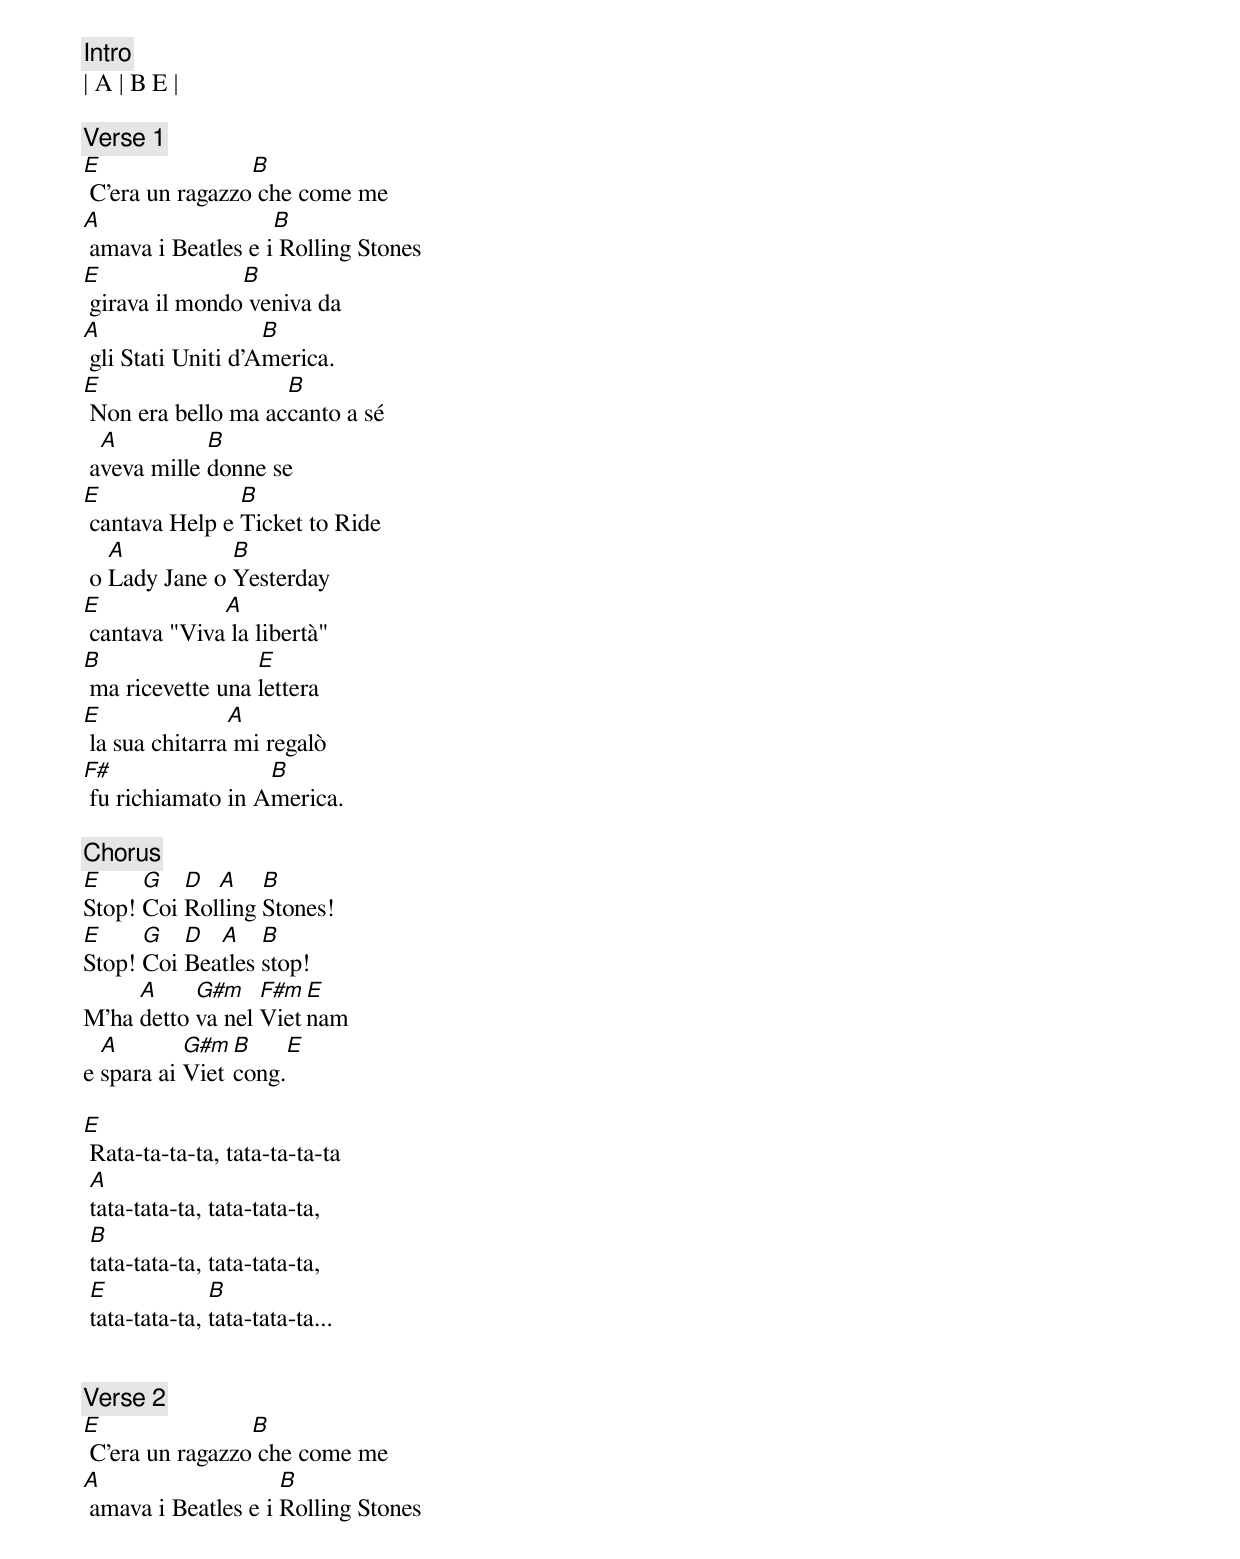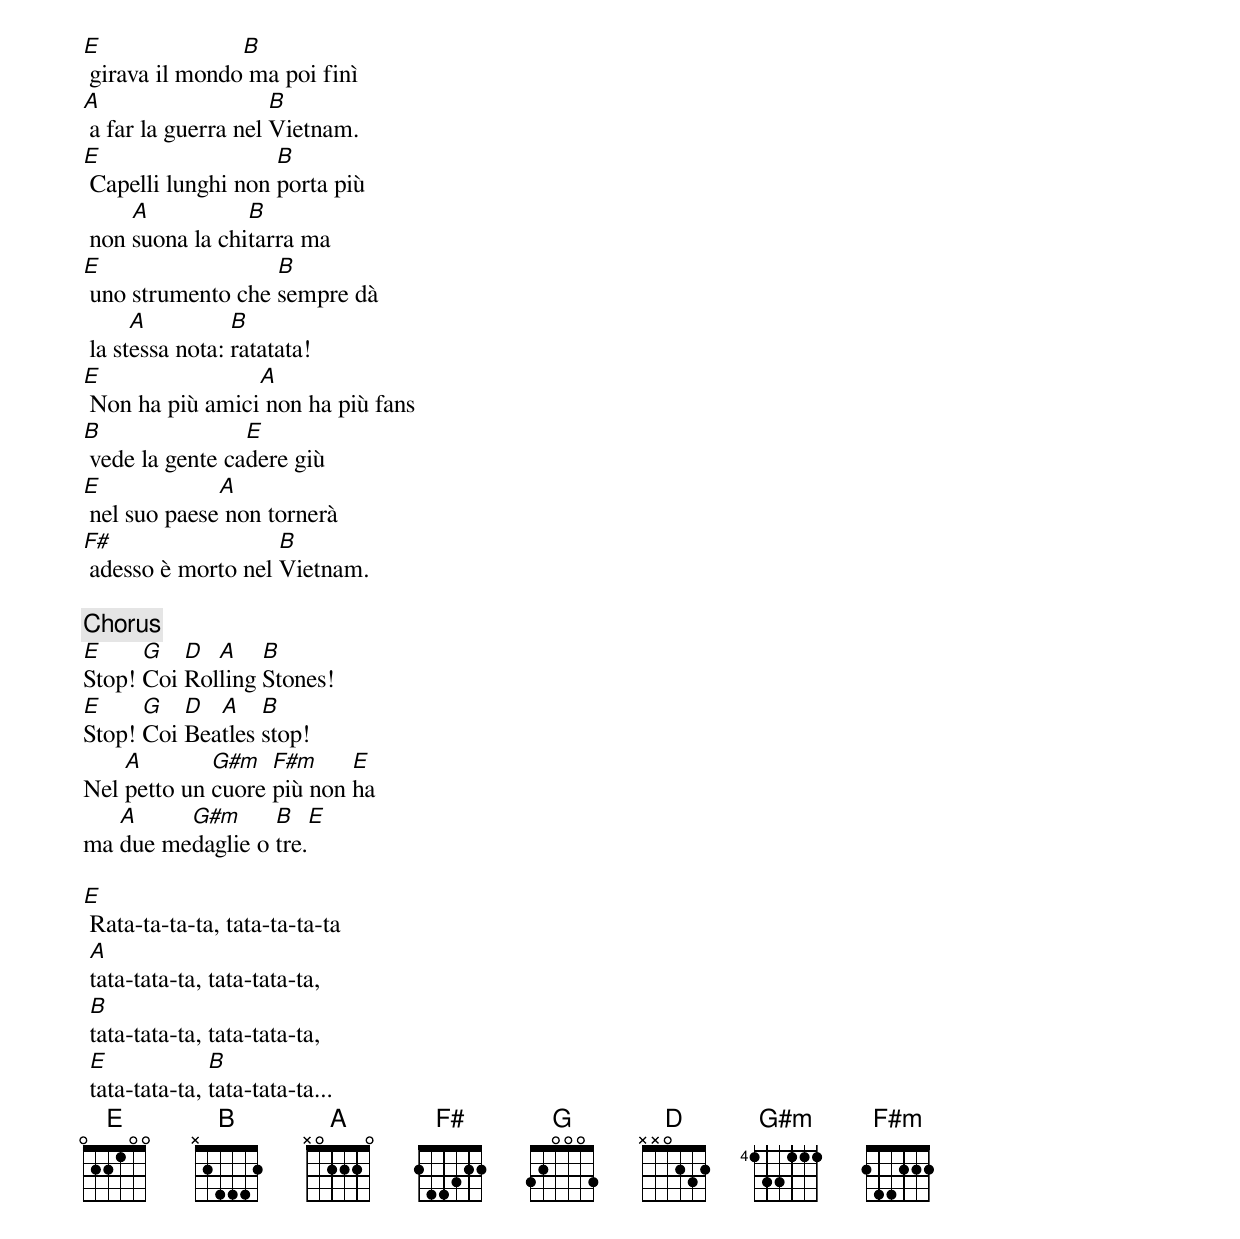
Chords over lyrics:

[Intro]
| A | B E |

[Verse 1]
E                B
 C'era un ragazzo che come me
A                   B
 amava i Beatles e i Rolling Stones
E               B
 girava il mondo veniva da
A                   B
 gli Stati Uniti d'America.
E                   B
 Non era bello ma accanto a sé
  A          B
 aveva mille donne se
E               B
 cantava Help e Ticket to Ride
   A           B
 o Lady Jane o Yesterday
E             A
 cantava "Viva la libertà"
B                 E
 ma ricevette una lettera
E               A
 la sua chitarra mi regalò
F#                 B
 fu richiamato in America.

[Chorus]
E     G   D  A    B
Stop! Coi Rolling Stones!
E     G   D  A    B
Stop! Coi Beatles stop!
     A     G#m    F#m E
M'ha detto va nel Vietnam
  A        G#m B    E
e spara ai Vietcong.

E
 Rata-ta-ta-ta, tata-ta-ta-ta
 A
 tata-tata-ta, tata-tata-ta,
 B
 tata-tata-ta, tata-tata-ta,
 E             B
 tata-tata-ta, tata-tata-ta...


[Verse 2]
E                B
 C'era un ragazzo che come me
A                    B
 amava i Beatles e i Rolling Stones
E               B
 girava il mondo ma poi finì
A                    B
 a far la guerra nel Vietnam.
E                   B
 Capelli lunghi non porta più
     A           B
 non suona la chitarra ma
E                  B
 uno strumento che sempre dà
      A          B
 la stessa nota: ratatata!
E                A
 Non ha più amici non ha più fans
B                E
 vede la gente cadere giù
E             A
 nel suo paese non tornerà
F#                  B
 adesso è morto nel Vietnam.

[Chorus]
E     G   D  A    B
Stop! Coi Rolling Stones!
E     G   D  A    B
Stop! Coi Beatles stop!
    A        G#m   F#m     E
Nel petto un cuore più non ha
   A     G#m      B   E
ma due medaglie o tre.

E
 Rata-ta-ta-ta, tata-ta-ta-ta
 A
 tata-tata-ta, tata-tata-ta,
 B
 tata-tata-ta, tata-tata-ta,
 E             B
 tata-tata-ta, tata-tata-ta...
